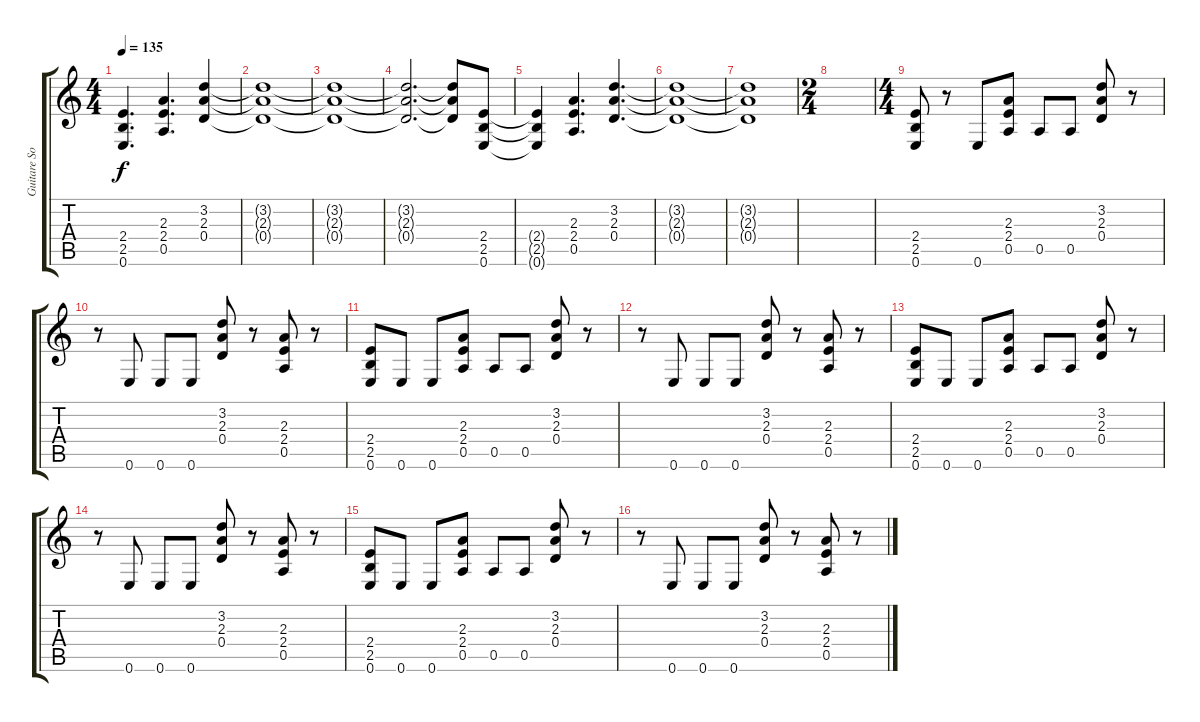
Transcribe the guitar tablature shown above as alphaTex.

\track ("Guitare Solo" "Guitare So") {instrument distortionguitar}
\staff {score tabs}
\tuning (E4 B3 G3 D3 A2 E2) {hide}
\ts (4 4)
\tempo 135
\clef g2
\ks c
(2.4 2.5 0.6).4{d dy f instrument distortionguitar} (2.3 2.4 0.5).4{d} (3.2 2.3 0.4).4 |
(3.2{t} 2.3{t} 0.4{t}).1 |
(3.2{t} 2.3{t} 0.4{t}).1 |
(3.2{t} 2.3{t} 0.4{t}).2{d} (3.2{t} 2.3{t} 0.4{t}).8 (2.4 2.5 0.6).8 |
(2.4{t} 2.5{t} 0.6{t}).4 (2.3 2.4 0.5).4{d} (3.2 2.3 0.4).4{d} |
(3.2{t} 2.3{t} 0.4{t}).1{volume 5} |
(3.2{t} 2.3{t} 0.4{t}).1 |
\ts (2 4)
|
\ts (4 4)
(2.4 2.5 0.6).8 r.8 0.6.8 (2.3 2.4 0.5).8 0.5.8 0.5.8 (3.2 2.3 0.4).8 r.8 |
r.8 0.6.8 0.6.8 0.6.8 (3.2 2.3 0.4).8 r.8 (2.3 2.4 0.5).8 r.8 |
(2.4 2.5 0.6).8 0.6.8 0.6.8 (2.3 2.4 0.5).8 0.5.8 0.5.8 (3.2 2.3 0.4).8 r.8 |
r.8 0.6.8 0.6.8 0.6.8 (3.2 2.3 0.4).8 r.8 (2.3 2.4 0.5).8 r.8 |
(2.4 2.5 0.6).8 0.6.8 0.6.8 (2.3 2.4 0.5).8 0.5.8 0.5.8 (3.2 2.3 0.4).8 r.8 |
r.8 0.6.8 0.6.8 0.6.8 (3.2 2.3 0.4).8 r.8 (2.3 2.4 0.5).8 r.8 |
(2.4 2.5 0.6).8 0.6.8 0.6.8 (2.3 2.4 0.5).8 0.5.8 0.5.8 (3.2 2.3 0.4).8 r.8 |
r.8 0.6.8 0.6.8 0.6.8 (3.2 2.3 0.4).8 r.8 (2.3 2.4 0.5).8 r.8
